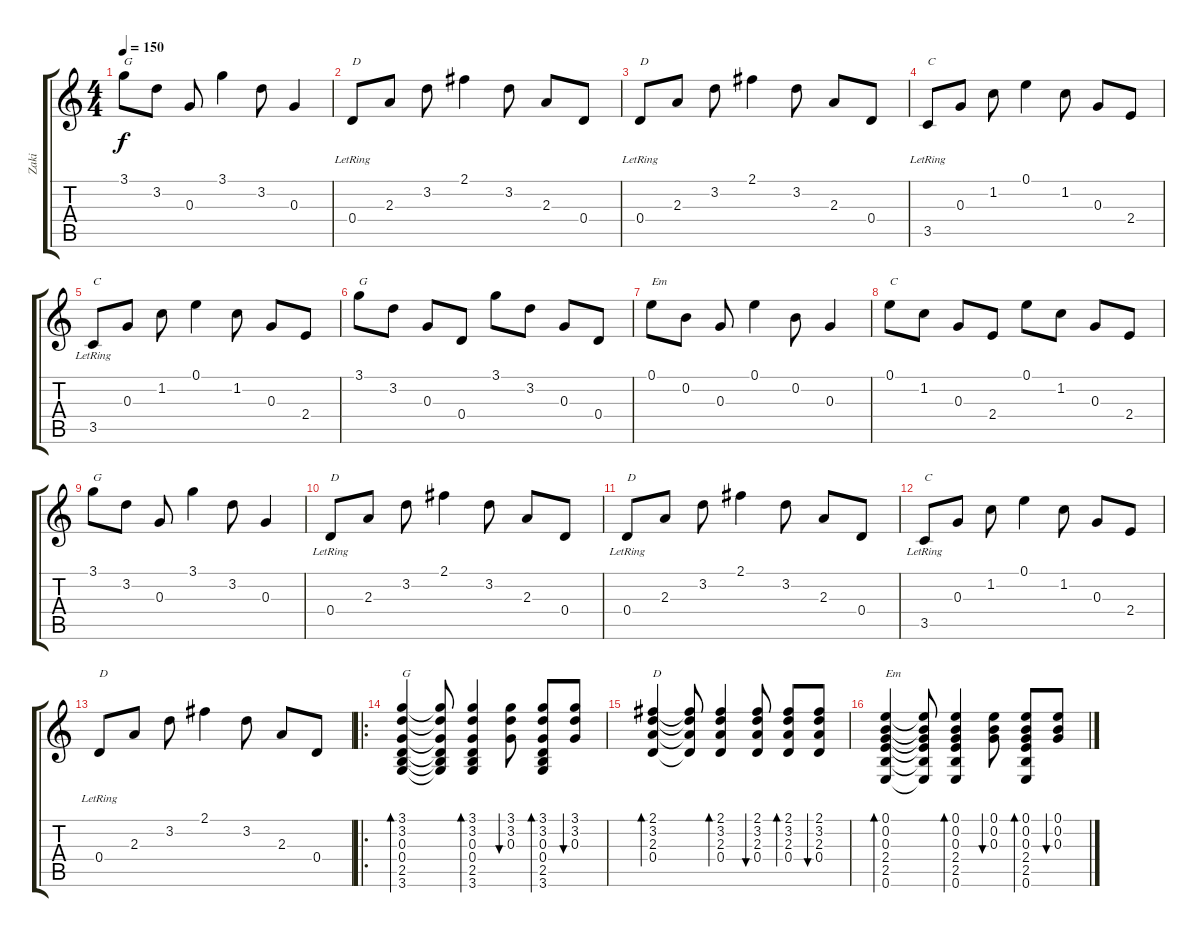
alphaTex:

\track ("Zaki" "Zaki") {instrument acousticguitarsteel}
\staff {score tabs}
\tuning (E4 B3 G3 D3 A2 E2) {hide}
\ts (4 4)
\tempo 150
\clef g2
\ks c
3.1.8{txt "G" dy f} 3.2.8 0.3.8 3.1.4 3.2.8 0.3.4 |
0.4{lr}.8{txt "D"} 2.3.8 3.2.8 2.1.4 3.2.8 2.3.8 0.4.8 |
0.4{lr}.8{txt "D"} 2.3.8 3.2.8 2.1.4 3.2.8 2.3.8 0.4.8 |
3.5{lr}.8{txt "C"} 0.3.8 1.2.8 0.1.4 1.2.8 0.3.8 2.4.8 |
3.5{lr}.8{txt "C"} 0.3.8 1.2.8 0.1.4 1.2.8 0.3.8 2.4.8 |
3.1.8{txt "G"} 3.2.8 0.3.8 0.4.8 3.1.8 3.2.8 0.3.8 0.4.8 |
0.1.8{txt "Em"} 0.2.8 0.3.8 0.1.4 0.2.8 0.3.4 |
0.1.8{txt "C"} 1.2.8 0.3.8 2.4.8 0.1.8 1.2.8 0.3.8 2.4.8 |
3.1.8{txt "G"} 3.2.8 0.3.8 3.1.4 3.2.8 0.3.4 |
0.4{lr}.8{txt "D"} 2.3.8 3.2.8 2.1.4 3.2.8 2.3.8 0.4.8 |
0.4{lr}.8{txt "D"} 2.3.8 3.2.8 2.1.4 3.2.8 2.3.8 0.4.8 |
3.5{lr}.8{txt "C"} 0.3.8 1.2.8 0.1.4 1.2.8 0.3.8 2.4.8 |
0.4{lr}.8{txt "D"} 2.3.8 3.2.8 2.1.4 3.2.8 2.3.8 0.4.8 |
\ro
(3.1 3.2 0.3 0.4 2.5 3.6).4{bd 30 txt "G"} (3.1{t} 3.2{t} 0.3{t} 0.4{t} 2.5{t} 3.6{t}).8 (3.1 3.2 0.3 0.4 2.5 3.6).4{bd 30} (3.1 3.2 0.3).8{bu 30} (3.1 3.2 0.3 0.4 2.5 3.6).8{bd 30} (3.1 3.2 0.3).8{bu 30} |
(2.1 3.2 2.3 0.4).4{bd 30 txt "D"} (2.1{t} 3.2{t} 2.3{t} 0.4{t}).8 (2.1 3.2 2.3 0.4).4{bd 60} (2.1 3.2 2.3 0.4).8{bu 30} (2.1 3.2 2.3 0.4).8{bd 30} (2.1 3.2 2.3 0.4).8{bu 30} |
(0.1 0.2 0.3 2.4 2.5 0.6).4{bd 30 txt "Em"} (0.1{t} 0.2{t} 0.3{t} 2.4{t} 2.5{t} 0.6{t}).8 (0.1 0.2 0.3 2.4 2.5 0.6).4{bd 30} (0.1 0.2 0.3).8{bu 30} (0.1 0.2 0.3 2.4 2.5 0.6).8{bd 30} (0.1 0.2 0.3).8{bu 30}
